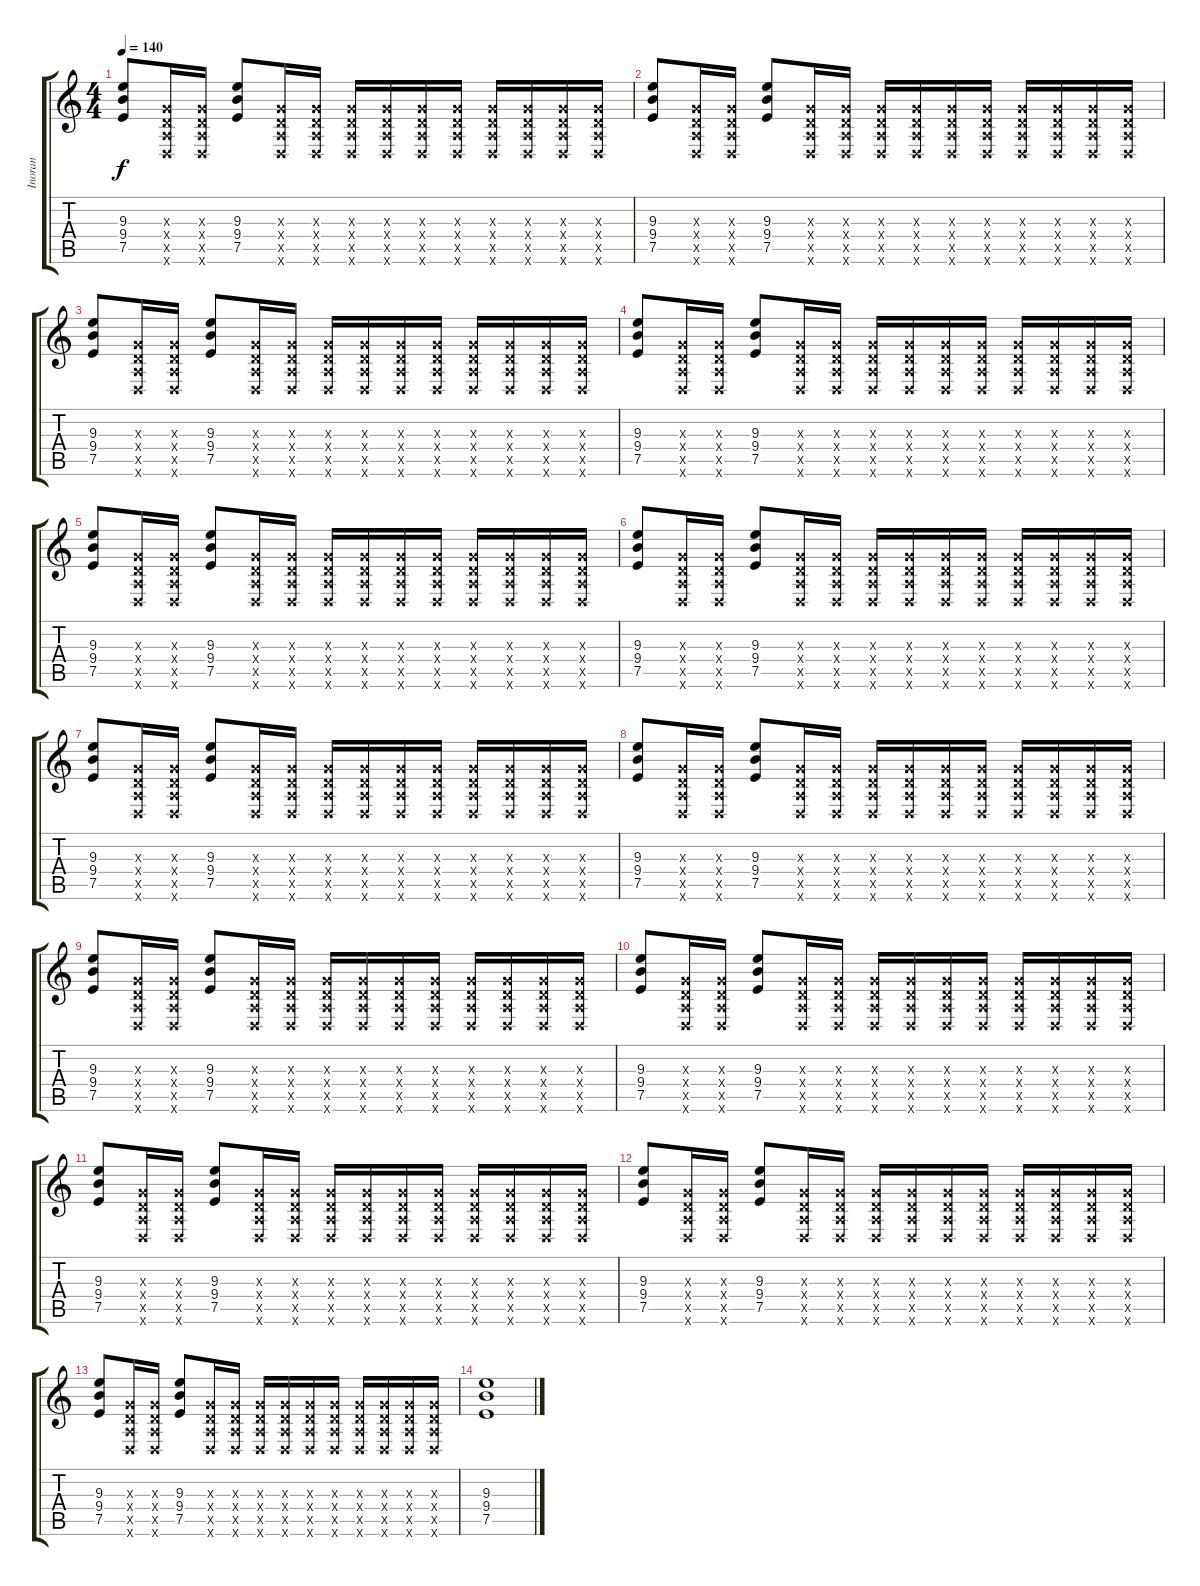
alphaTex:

\track ("Inoran" "Inoran") {instrument distortionguitar}
\staff {score tabs}
\tuning (E4 B3 G3 D3 A2 D2) {hide}
\ts (4 4)
\tempo 140
\clef g2
\ks c
(9.3 9.4 7.5).8{dy f} (0.3{x} 0.4{x} 0.5{x} 0.6{x}).16 (0.3{x} 0.4{x} 0.5{x} 0.6{x}).16 (9.3 9.4 7.5).8 (0.3{x} 0.4{x} 0.5{x} 0.6{x}).16 (0.3{x} 0.4{x} 0.5{x} 0.6{x}).16 (0.3{x} 0.4{x} 0.5{x} 0.6{x}).16 (0.3{x} 0.4{x} 0.5{x} 0.6{x}).16 (0.3{x} 0.4{x} 0.5{x} 0.6{x}).16 (0.3{x} 0.4{x} 0.5{x} 0.6{x}).16 (0.3{x} 0.4{x} 0.5{x} 0.6{x}).16 (0.3{x} 0.4{x} 0.5{x} 0.6{x}).16 (0.3{x} 0.4{x} 0.5{x} 0.6{x}).16 (0.3{x} 0.4{x} 0.5{x} 0.6{x}).16 |
(9.3 9.4 7.5).8 (0.3{x} 0.4{x} 0.5{x} 0.6{x}).16 (0.3{x} 0.4{x} 0.5{x} 0.6{x}).16 (9.3 9.4 7.5).8 (0.3{x} 0.4{x} 0.5{x} 0.6{x}).16 (0.3{x} 0.4{x} 0.5{x} 0.6{x}).16 (0.3{x} 0.4{x} 0.5{x} 0.6{x}).16 (0.3{x} 0.4{x} 0.5{x} 0.6{x}).16 (0.3{x} 0.4{x} 0.5{x} 0.6{x}).16 (0.3{x} 0.4{x} 0.5{x} 0.6{x}).16 (0.3{x} 0.4{x} 0.5{x} 0.6{x}).16 (0.3{x} 0.4{x} 0.5{x} 0.6{x}).16 (0.3{x} 0.4{x} 0.5{x} 0.6{x}).16 (0.3{x} 0.4{x} 0.5{x} 0.6{x}).16 |
(9.3 9.4 7.5).8 (0.3{x} 0.4{x} 0.5{x} 0.6{x}).16 (0.3{x} 0.4{x} 0.5{x} 0.6{x}).16 (9.3 9.4 7.5).8 (0.3{x} 0.4{x} 0.5{x} 0.6{x}).16 (0.3{x} 0.4{x} 0.5{x} 0.6{x}).16 (0.3{x} 0.4{x} 0.5{x} 0.6{x}).16 (0.3{x} 0.4{x} 0.5{x} 0.6{x}).16 (0.3{x} 0.4{x} 0.5{x} 0.6{x}).16 (0.3{x} 0.4{x} 0.5{x} 0.6{x}).16 (0.3{x} 0.4{x} 0.5{x} 0.6{x}).16 (0.3{x} 0.4{x} 0.5{x} 0.6{x}).16 (0.3{x} 0.4{x} 0.5{x} 0.6{x}).16 (0.3{x} 0.4{x} 0.5{x} 0.6{x}).16 |
(9.3 9.4 7.5).8 (0.3{x} 0.4{x} 0.5{x} 0.6{x}).16 (0.3{x} 0.4{x} 0.5{x} 0.6{x}).16 (9.3 9.4 7.5).8 (0.3{x} 0.4{x} 0.5{x} 0.6{x}).16 (0.3{x} 0.4{x} 0.5{x} 0.6{x}).16 (0.3{x} 0.4{x} 0.5{x} 0.6{x}).16 (0.3{x} 0.4{x} 0.5{x} 0.6{x}).16 (0.3{x} 0.4{x} 0.5{x} 0.6{x}).16 (0.3{x} 0.4{x} 0.5{x} 0.6{x}).16 (0.3{x} 0.4{x} 0.5{x} 0.6{x}).16 (0.3{x} 0.4{x} 0.5{x} 0.6{x}).16 (0.3{x} 0.4{x} 0.5{x} 0.6{x}).16 (0.3{x} 0.4{x} 0.5{x} 0.6{x}).16 |
(9.3 9.4 7.5).8 (0.3{x} 0.4{x} 0.5{x} 0.6{x}).16 (0.3{x} 0.4{x} 0.5{x} 0.6{x}).16 (9.3 9.4 7.5).8 (0.3{x} 0.4{x} 0.5{x} 0.6{x}).16 (0.3{x} 0.4{x} 0.5{x} 0.6{x}).16 (0.3{x} 0.4{x} 0.5{x} 0.6{x}).16 (0.3{x} 0.4{x} 0.5{x} 0.6{x}).16 (0.3{x} 0.4{x} 0.5{x} 0.6{x}).16 (0.3{x} 0.4{x} 0.5{x} 0.6{x}).16 (0.3{x} 0.4{x} 0.5{x} 0.6{x}).16 (0.3{x} 0.4{x} 0.5{x} 0.6{x}).16 (0.3{x} 0.4{x} 0.5{x} 0.6{x}).16 (0.3{x} 0.4{x} 0.5{x} 0.6{x}).16 |
(9.3 9.4 7.5).8 (0.3{x} 0.4{x} 0.5{x} 0.6{x}).16 (0.3{x} 0.4{x} 0.5{x} 0.6{x}).16 (9.3 9.4 7.5).8 (0.3{x} 0.4{x} 0.5{x} 0.6{x}).16 (0.3{x} 0.4{x} 0.5{x} 0.6{x}).16 (0.3{x} 0.4{x} 0.5{x} 0.6{x}).16 (0.3{x} 0.4{x} 0.5{x} 0.6{x}).16 (0.3{x} 0.4{x} 0.5{x} 0.6{x}).16 (0.3{x} 0.4{x} 0.5{x} 0.6{x}).16 (0.3{x} 0.4{x} 0.5{x} 0.6{x}).16 (0.3{x} 0.4{x} 0.5{x} 0.6{x}).16 (0.3{x} 0.4{x} 0.5{x} 0.6{x}).16 (0.3{x} 0.4{x} 0.5{x} 0.6{x}).16 |
(9.3 9.4 7.5).8 (0.3{x} 0.4{x} 0.5{x} 0.6{x}).16 (0.3{x} 0.4{x} 0.5{x} 0.6{x}).16 (9.3 9.4 7.5).8 (0.3{x} 0.4{x} 0.5{x} 0.6{x}).16 (0.3{x} 0.4{x} 0.5{x} 0.6{x}).16 (0.3{x} 0.4{x} 0.5{x} 0.6{x}).16 (0.3{x} 0.4{x} 0.5{x} 0.6{x}).16 (0.3{x} 0.4{x} 0.5{x} 0.6{x}).16 (0.3{x} 0.4{x} 0.5{x} 0.6{x}).16 (0.3{x} 0.4{x} 0.5{x} 0.6{x}).16 (0.3{x} 0.4{x} 0.5{x} 0.6{x}).16 (0.3{x} 0.4{x} 0.5{x} 0.6{x}).16 (0.3{x} 0.4{x} 0.5{x} 0.6{x}).16 |
(9.3 9.4 7.5).8{volume 9} (0.3{x} 0.4{x} 0.5{x} 0.6{x}).16 (0.3{x} 0.4{x} 0.5{x} 0.6{x}).16 (9.3 9.4 7.5).8 (0.3{x} 0.4{x} 0.5{x} 0.6{x}).16 (0.3{x} 0.4{x} 0.5{x} 0.6{x}).16 (0.3{x} 0.4{x} 0.5{x} 0.6{x}).16 (0.3{x} 0.4{x} 0.5{x} 0.6{x}).16 (0.3{x} 0.4{x} 0.5{x} 0.6{x}).16 (0.3{x} 0.4{x} 0.5{x} 0.6{x}).16 (0.3{x} 0.4{x} 0.5{x} 0.6{x}).16 (0.3{x} 0.4{x} 0.5{x} 0.6{x}).16 (0.3{x} 0.4{x} 0.5{x} 0.6{x}).16 (0.3{x} 0.4{x} 0.5{x} 0.6{x}).16 |
(9.3 9.4 7.5).8 (0.3{x} 0.4{x} 0.5{x} 0.6{x}).16 (0.3{x} 0.4{x} 0.5{x} 0.6{x}).16 (9.3 9.4 7.5).8 (0.3{x} 0.4{x} 0.5{x} 0.6{x}).16 (0.3{x} 0.4{x} 0.5{x} 0.6{x}).16 (0.3{x} 0.4{x} 0.5{x} 0.6{x}).16 (0.3{x} 0.4{x} 0.5{x} 0.6{x}).16 (0.3{x} 0.4{x} 0.5{x} 0.6{x}).16 (0.3{x} 0.4{x} 0.5{x} 0.6{x}).16 (0.3{x} 0.4{x} 0.5{x} 0.6{x}).16 (0.3{x} 0.4{x} 0.5{x} 0.6{x}).16 (0.3{x} 0.4{x} 0.5{x} 0.6{x}).16 (0.3{x} 0.4{x} 0.5{x} 0.6{x}).16 |
(9.3 9.4 7.5).8{volume 6} (0.3{x} 0.4{x} 0.5{x} 0.6{x}).16 (0.3{x} 0.4{x} 0.5{x} 0.6{x}).16 (9.3 9.4 7.5).8 (0.3{x} 0.4{x} 0.5{x} 0.6{x}).16 (0.3{x} 0.4{x} 0.5{x} 0.6{x}).16 (0.3{x} 0.4{x} 0.5{x} 0.6{x}).16 (0.3{x} 0.4{x} 0.5{x} 0.6{x}).16 (0.3{x} 0.4{x} 0.5{x} 0.6{x}).16 (0.3{x} 0.4{x} 0.5{x} 0.6{x}).16 (0.3{x} 0.4{x} 0.5{x} 0.6{x}).16 (0.3{x} 0.4{x} 0.5{x} 0.6{x}).16 (0.3{x} 0.4{x} 0.5{x} 0.6{x}).16 (0.3{x} 0.4{x} 0.5{x} 0.6{x}).16 |
(9.3 9.4 7.5).8 (0.3{x} 0.4{x} 0.5{x} 0.6{x}).16 (0.3{x} 0.4{x} 0.5{x} 0.6{x}).16 (9.3 9.4 7.5).8 (0.3{x} 0.4{x} 0.5{x} 0.6{x}).16 (0.3{x} 0.4{x} 0.5{x} 0.6{x}).16 (0.3{x} 0.4{x} 0.5{x} 0.6{x}).16 (0.3{x} 0.4{x} 0.5{x} 0.6{x}).16 (0.3{x} 0.4{x} 0.5{x} 0.6{x}).16 (0.3{x} 0.4{x} 0.5{x} 0.6{x}).16 (0.3{x} 0.4{x} 0.5{x} 0.6{x}).16 (0.3{x} 0.4{x} 0.5{x} 0.6{x}).16 (0.3{x} 0.4{x} 0.5{x} 0.6{x}).16 (0.3{x} 0.4{x} 0.5{x} 0.6{x}).16 |
(9.3 9.4 7.5).8{volume 3} (0.3{x} 0.4{x} 0.5{x} 0.6{x}).16 (0.3{x} 0.4{x} 0.5{x} 0.6{x}).16 (9.3 9.4 7.5).8 (0.3{x} 0.4{x} 0.5{x} 0.6{x}).16 (0.3{x} 0.4{x} 0.5{x} 0.6{x}).16 (0.3{x} 0.4{x} 0.5{x} 0.6{x}).16 (0.3{x} 0.4{x} 0.5{x} 0.6{x}).16 (0.3{x} 0.4{x} 0.5{x} 0.6{x}).16 (0.3{x} 0.4{x} 0.5{x} 0.6{x}).16 (0.3{x} 0.4{x} 0.5{x} 0.6{x}).16 (0.3{x} 0.4{x} 0.5{x} 0.6{x}).16 (0.3{x} 0.4{x} 0.5{x} 0.6{x}).16 (0.3{x} 0.4{x} 0.5{x} 0.6{x}).16 |
(9.3 9.4 7.5).8 (0.3{x} 0.4{x} 0.5{x} 0.6{x}).16 (0.3{x} 0.4{x} 0.5{x} 0.6{x}).16 (9.3 9.4 7.5).8 (0.3{x} 0.4{x} 0.5{x} 0.6{x}).16 (0.3{x} 0.4{x} 0.5{x} 0.6{x}).16 (0.3{x} 0.4{x} 0.5{x} 0.6{x}).16 (0.3{x} 0.4{x} 0.5{x} 0.6{x}).16 (0.3{x} 0.4{x} 0.5{x} 0.6{x}).16 (0.3{x} 0.4{x} 0.5{x} 0.6{x}).16 (0.3{x} 0.4{x} 0.5{x} 0.6{x}).16 (0.3{x} 0.4{x} 0.5{x} 0.6{x}).16 (0.3{x} 0.4{x} 0.5{x} 0.6{x}).16 (0.3{x} 0.4{x} 0.5{x} 0.6{x}).16 |
(9.3 9.4 7.5).1{volume 0}
